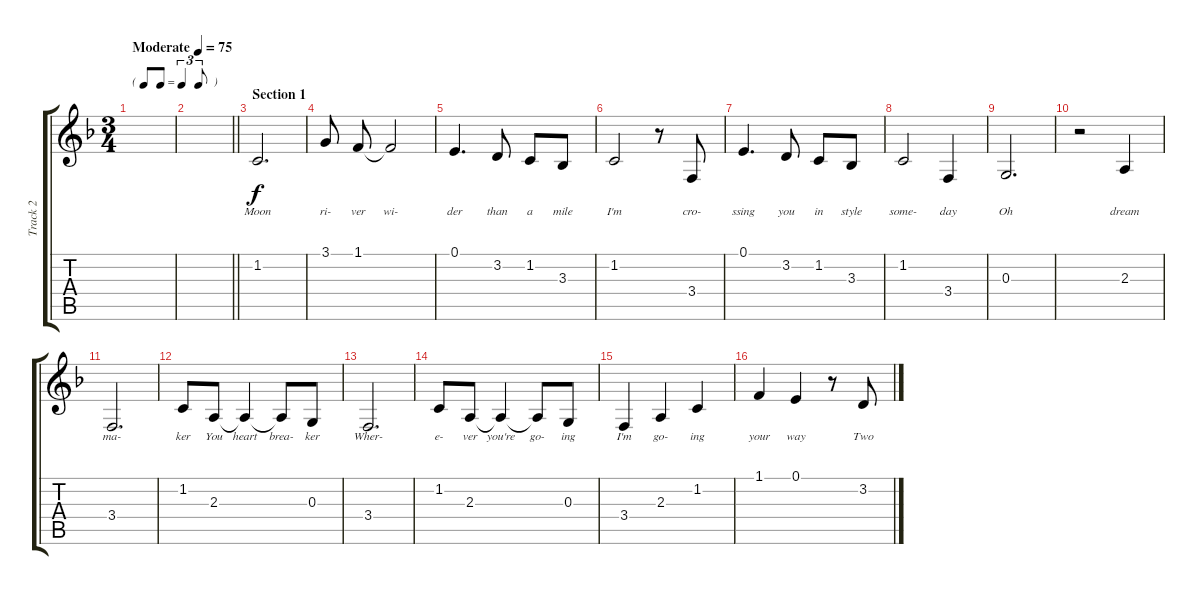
\track ("Track 2" "Track 2") {instrument churchorgan}
\staff {score tabs}
\tuning (E4 B3 G3 D3 A2 E2) {hide}
\ts (3 4)
\tf triplet8th
\tempo (75 "Moderate")
\clef g2
\ks f
|
\barLineRight lightlight
|
\section ("" "Section 1")
1.2.2{d lyrics (0 "Moon") lyrics (1 "") lyrics (2 "") lyrics (3 "") lyrics (4 "")} |
3.1.8{lyrics (0 "ri-") lyrics (1 "") lyrics (2 "") lyrics (3 "") lyrics (4 "") beam split} 1.1.8{lyrics (0 "ver") lyrics (1 "") lyrics (2 "") lyrics (3 "") lyrics (4 "")} 1.1{t}.2{lyrics (0 "wi-") lyrics (1 "") lyrics (2 "") lyrics (3 "") lyrics (4 "")} |
0.1.4{d lyrics (0 "der") lyrics (1 "") lyrics (2 "") lyrics (3 "") lyrics (4 "")} 3.2.8{lyrics (0 "than") lyrics (1 "") lyrics (2 "") lyrics (3 "") lyrics (4 "")} 1.2.8{lyrics (0 "a") lyrics (1 "") lyrics (2 "") lyrics (3 "") lyrics (4 "")} 3.3.8{lyrics (0 "mile") lyrics (1 "") lyrics (2 "") lyrics (3 "") lyrics (4 "")} |
1.2.2{lyrics (0 "I'm") lyrics (1 "") lyrics (2 "") lyrics (3 "") lyrics (4 "")} r.8 3.4.8{lyrics (0 "cro-") lyrics (1 "") lyrics (2 "") lyrics (3 "") lyrics (4 "")} |
0.1.4{d lyrics (0 "ssing") lyrics (1 "") lyrics (2 "") lyrics (3 "") lyrics (4 "")} 3.2.8{lyrics (0 "you") lyrics (1 "") lyrics (2 "") lyrics (3 "") lyrics (4 "")} 1.2.8{lyrics (0 "in") lyrics (1 "") lyrics (2 "") lyrics (3 "") lyrics (4 "")} 3.3.8{lyrics (0 "style") lyrics (1 "") lyrics (2 "") lyrics (3 "") lyrics (4 "")} |
1.2.2{lyrics (0 "some-") lyrics (1 "") lyrics (2 "") lyrics (3 "") lyrics (4 "")} 3.4.4{lyrics (0 "day") lyrics (1 "") lyrics (2 "") lyrics (3 "") lyrics (4 "")} |
0.3.2{d lyrics (0 "Oh") lyrics (1 "") lyrics (2 "") lyrics (3 "") lyrics (4 "")} |
r.2 2.3.4{lyrics (0 "dream") lyrics (1 "") lyrics (2 "") lyrics (3 "") lyrics (4 "")} |
3.4.2{d lyrics (0 "ma-") lyrics (1 "") lyrics (2 "") lyrics (3 "") lyrics (4 "")} |
1.2.8{lyrics (0 "ker") lyrics (1 "") lyrics (2 "") lyrics (3 "") lyrics (4 "")} 2.3.8{lyrics (0 "You") lyrics (1 "") lyrics (2 "") lyrics (3 "") lyrics (4 "")} 2.3{t}.4{lyrics (0 "heart") lyrics (1 "") lyrics (2 "") lyrics (3 "") lyrics (4 "")} 2.3{t}.8{lyrics (0 "brea-") lyrics (1 "") lyrics (2 "") lyrics (3 "") lyrics (4 "")} 0.3.8{lyrics (0 "ker") lyrics (1 "") lyrics (2 "") lyrics (3 "") lyrics (4 "")} |
3.4.2{d lyrics (0 "Wher-") lyrics (1 "") lyrics (2 "") lyrics (3 "") lyrics (4 "")} |
1.2.8{lyrics (0 "e-") lyrics (1 "") lyrics (2 "") lyrics (3 "") lyrics (4 "")} 2.3.8{lyrics (0 "ver") lyrics (1 "") lyrics (2 "") lyrics (3 "") lyrics (4 "")} 2.3{t}.4{lyrics (0 "you're") lyrics (1 "") lyrics (2 "") lyrics (3 "") lyrics (4 "")} 2.3{t}.8{lyrics (0 "go-") lyrics (1 "") lyrics (2 "") lyrics (3 "") lyrics (4 "")} 0.3.8{lyrics (0 "ing") lyrics (1 "") lyrics (2 "") lyrics (3 "") lyrics (4 "")} |
3.4.4{lyrics (0 "I'm") lyrics (1 "") lyrics (2 "") lyrics (3 "") lyrics (4 "")} 2.3.4{lyrics (0 "go-") lyrics (1 "") lyrics (2 "") lyrics (3 "") lyrics (4 "")} 1.2.4{lyrics (0 "ing") lyrics (1 "") lyrics (2 "") lyrics (3 "") lyrics (4 "")} |
1.1.4{lyrics (0 "your") lyrics (1 "") lyrics (2 "") lyrics (3 "") lyrics (4 "")} 0.1.4{lyrics (0 "way") lyrics (1 "") lyrics (2 "") lyrics (3 "") lyrics (4 "")} r.8 3.2.8{lyrics (0 "Two") lyrics (1 "") lyrics (2 "") lyrics (3 "") lyrics (4 "")}
